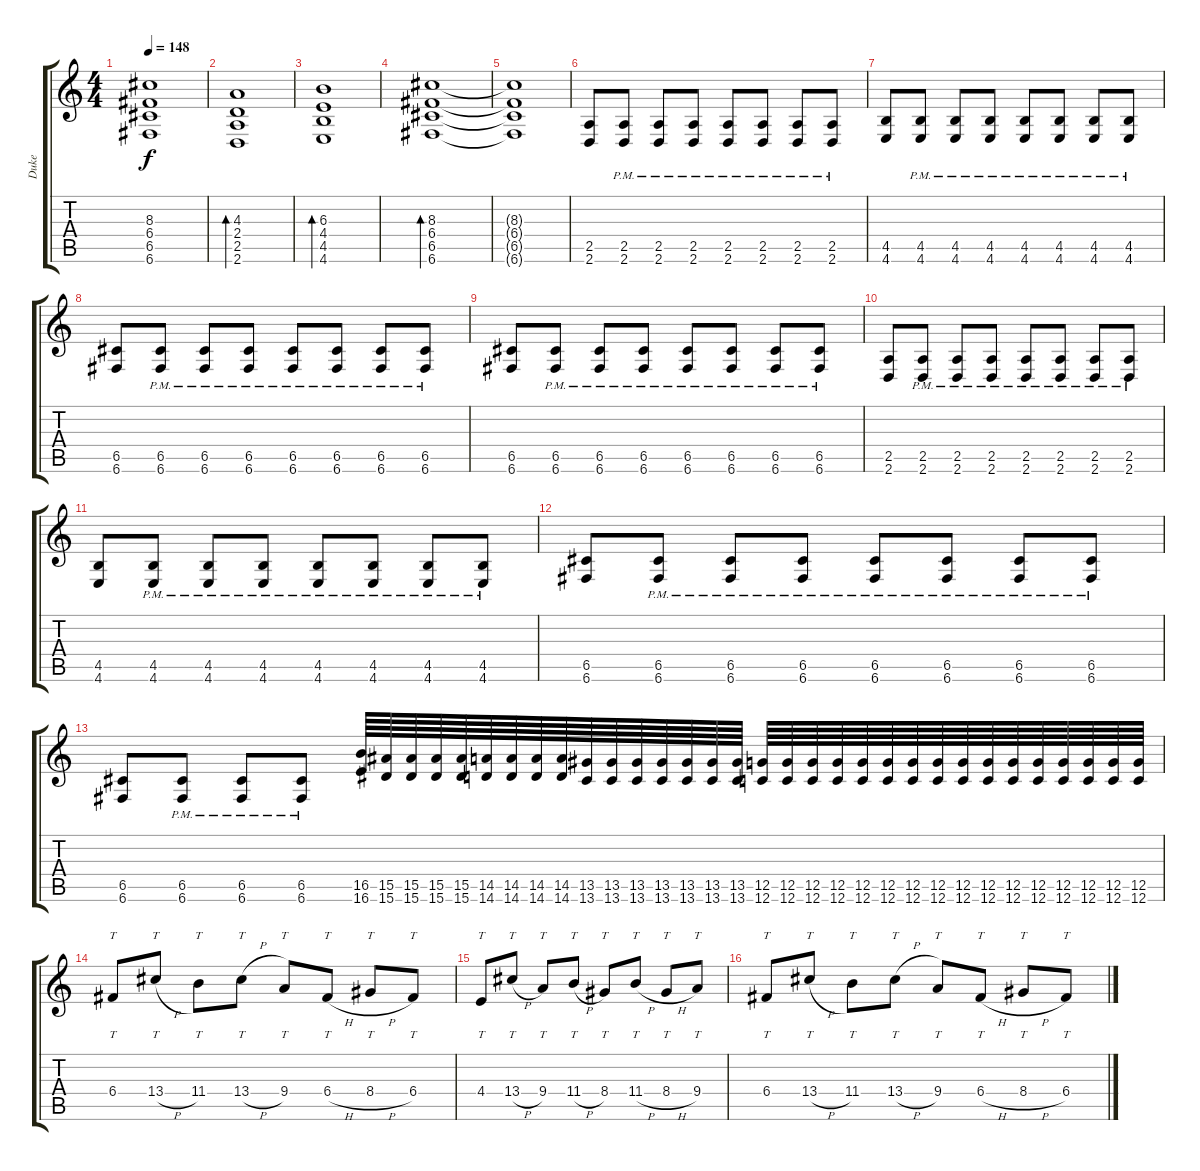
\track ("Duke" "Duke") {instrument distortionguitar}
\staff {score tabs}
\tuning (D4 A3 F3 C3 G2 C2) {hide}
\ts (4 4)
\tempo 148
\clef g2
\ks c
(8.3{t} 6.4{t} 6.5{t} 6.6{t}).1{dy f} |
(4.3 2.4 2.5 2.6).1{bd 240 instrument acousticguitarsteel} |
(6.3 4.4 4.5 4.6).1{bd 240} |
(8.3 6.4 6.5 6.6).1{bd 240} |
(8.3{t} 6.4{t} 6.5{t} 6.6{t}).1 |
(2.5 2.6).8{instrument distortionguitar} (2.5{pm} 2.6{pm}).8 (2.5{pm} 2.6{pm}).8 (2.5{pm} 2.6{pm}).8 (2.5{pm} 2.6{pm}).8 (2.5{pm} 2.6{pm}).8 (2.5{pm} 2.6{pm}).8 (2.5{pm} 2.6{pm}).8 |
(4.5 4.6).8{instrument distortionguitar} (4.5{pm} 4.6{pm}).8 (4.5{pm} 4.6{pm}).8 (4.5{pm} 4.6{pm}).8 (4.5{pm} 4.6{pm}).8 (4.5{pm} 4.6{pm}).8 (4.5{pm} 4.6{pm}).8 (4.5{pm} 4.6{pm}).8 |
(6.5 6.6).8{instrument distortionguitar} (6.5{pm} 6.6{pm}).8 (6.5{pm} 6.6{pm}).8 (6.5{pm} 6.6{pm}).8 (6.5{pm} 6.6{pm}).8 (6.5{pm} 6.6{pm}).8 (6.5{pm} 6.6{pm}).8 (6.5{pm} 6.6{pm}).8 |
(6.5 6.6).8{instrument distortionguitar} (6.5{pm} 6.6{pm}).8 (6.5{pm} 6.6{pm}).8 (6.5{pm} 6.6{pm}).8 (6.5{pm} 6.6{pm}).8 (6.5{pm} 6.6{pm}).8 (6.5{pm} 6.6{pm}).8 (6.5{pm} 6.6{pm}).8 |
(2.5 2.6).8{instrument distortionguitar} (2.5{pm} 2.6{pm}).8 (2.5{pm} 2.6{pm}).8 (2.5{pm} 2.6{pm}).8 (2.5{pm} 2.6{pm}).8 (2.5{pm} 2.6{pm}).8 (2.5{pm} 2.6{pm}).8 (2.5{pm} 2.6{pm}).8 |
(4.5 4.6).8{instrument distortionguitar} (4.5{pm} 4.6{pm}).8 (4.5{pm} 4.6{pm}).8 (4.5{pm} 4.6{pm}).8 (4.5{pm} 4.6{pm}).8 (4.5{pm} 4.6{pm}).8 (4.5{pm} 4.6{pm}).8 (4.5{pm} 4.6{pm}).8 |
(6.5 6.6).8{instrument distortionguitar} (6.5{pm} 6.6{pm}).8 (6.5{pm} 6.6{pm}).8 (6.5{pm} 6.6{pm}).8 (6.5{pm} 6.6{pm}).8 (6.5{pm} 6.6{pm}).8 (6.5{pm} 6.6{pm}).8 (6.5{pm} 6.6{pm}).8 |
(6.5 6.6).8{instrument distortionguitar} (6.5{pm} 6.6{pm}).8 (6.5{pm} 6.6{pm}).8 (6.5{pm} 6.6{pm}).8 (16.5 16.6).64 (15.5 15.6).64 (15.5 15.6).64 (15.5 15.6).64 (15.5 15.6).64 (14.5 14.6).64 (14.5 14.6).64 (14.5 14.6).64 (14.5 14.6).64 (13.5 13.6).64 (13.5 13.6).64 (13.5 13.6).64 (13.5 13.6).64 (13.5 13.6).64 (13.5 13.6).64 (13.5 13.6).64 (12.5 12.6).64 (12.5 12.6).64 (12.5 12.6).64 (12.5 12.6).64 (12.5 12.6).64 (12.5 12.6).64 (12.5 12.6).64 (12.5 12.6).64 (12.5 12.6).64 (12.5 12.6).64 (12.5 12.6).64 (12.5 12.6).64 (12.5 12.6).64 (12.5 12.6).64 (12.5 12.6).64 (12.5 12.6).64 |
6.4.8{tt instrument distortionguitar} 13.4{h}.8{tt} 11.4.8{tt} 13.4{h}.8{tt} 9.4.8{tt} 6.4{h}.8{tt} 8.4{h}.8{tt} 6.4.8{tt} |
4.4.8{tt instrument distortionguitar} 13.4{h}.8{tt} 9.4.8{tt} 11.4{h}.8{tt} 8.4.8{tt} 11.4{h}.8{tt} 8.4{h}.8{tt} 9.4.8{tt} |
6.4.8{tt instrument distortionguitar} 13.4{h}.8{tt} 11.4.8{tt} 13.4{h}.8{tt} 9.4.8{tt} 6.4{h}.8{tt} 8.4{h}.8{tt} 6.4.8{tt}
